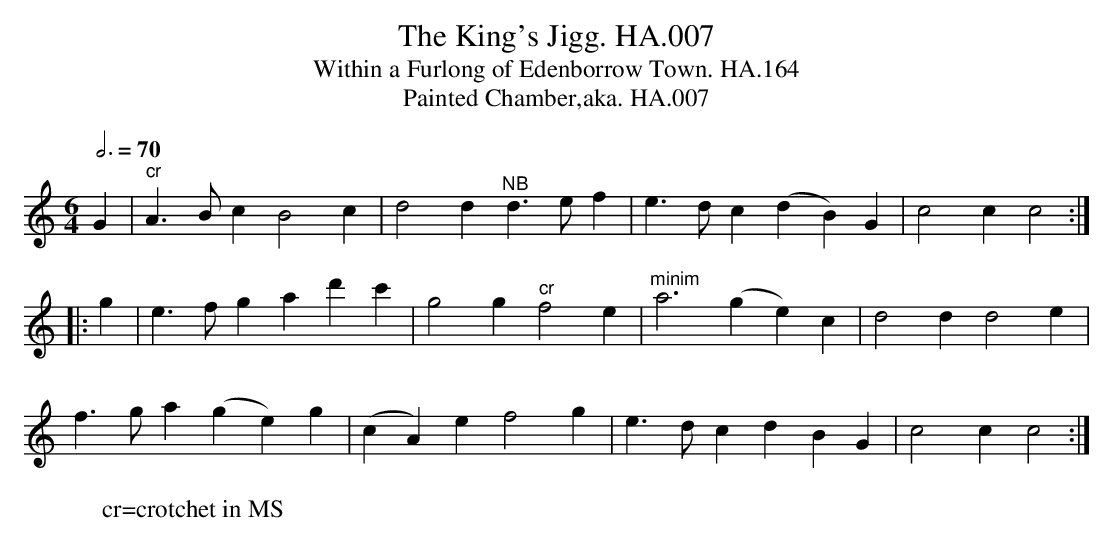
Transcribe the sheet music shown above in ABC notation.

X:1
T:King's Jigg. HA.007, The
T:Within a Furlong of Edenborrow Town. HA.164
T:Painted Chamber,aka. HA.007
M:6/4
L:1/8
Q:3/4=70
K:C
G2|"^cr"A3Bc2 B4c2|d4d2 "^NB"d3ef2|e3dc2 (d2B2)G2|c4c2 c4:|
|:g2|e3fg2 a2d'2c'2|g4g2 "^cr"f4e2|"^minim"a6 (g2e2)c2|d4d2 d4e2|
f3ga2 (g2e2)g2|(c2A2)e2 f4g2|e3dc2 d2B2G2|c4c2 c4:|
W:cr=crotchet in MS
